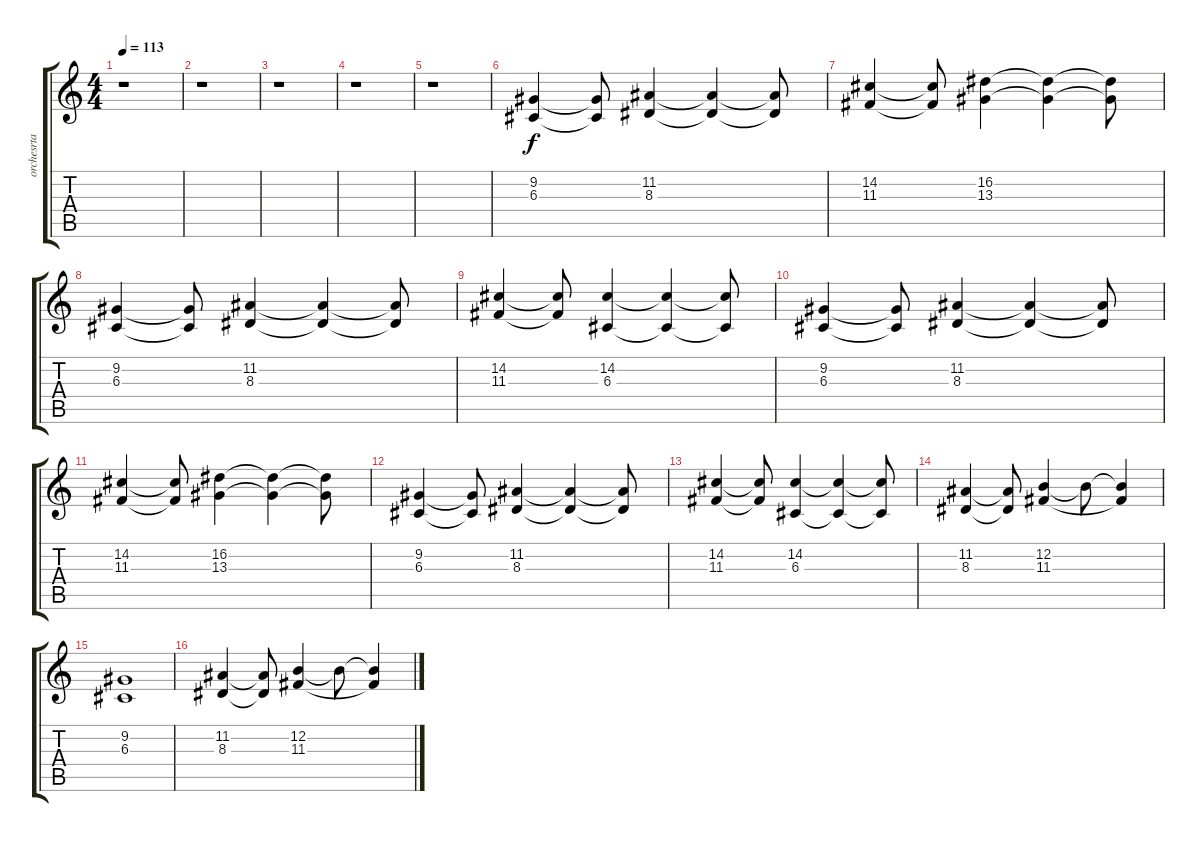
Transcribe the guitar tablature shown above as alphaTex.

\track ("orchesrta" "orchesrta") {instrument choiraahs}
\staff {score tabs}
\tuning (E4 B3 G3 D3 A2 E2) {hide}
\ts (4 4)
\tempo 113
\clef g2
\ks c
r.1{dy f} |
r.1 |
r.1 |
r.1 |
r.1 |
(9.2 6.3).4 (9.2{t} 6.3{t}).8 (11.2 8.3).4 (11.2{t} 8.3{t}).4 (11.2{t} 8.3{t}).8 |
(14.2 11.3).4 (14.2{t} 11.3{t}).8 (16.2 13.3).4 (16.2{t} 13.3{t}).4 (16.2{t} 13.3{t}).8 |
(9.2 6.3).4 (9.2{t} 6.3{t}).8 (11.2 8.3).4 (11.2{t} 8.3{t}).4 (11.2{t} 8.3{t}).8 |
(14.2 11.3).4 (14.2{t} 11.3{t}).8 (14.2 6.3).4 (14.2{t} 6.3{t}).4 (14.2{t} 6.3{t}).8 |
(9.2 6.3).4 (9.2{t} 6.3{t}).8 (11.2 8.3).4 (11.2{t} 8.3{t}).4 (11.2{t} 8.3{t}).8 |
(14.2 11.3).4 (14.2{t} 11.3{t}).8 (16.2 13.3).4 (16.2{t} 13.3{t}).4 (16.2{t} 13.3{t}).8 |
(9.2 6.3).4 (9.2{t} 6.3{t}).8 (11.2 8.3).4 (11.2{t} 8.3{t}).4 (11.2{t} 8.3{t}).8 |
(14.2 11.3).4 (14.2{t} 11.3{t}).8 (14.2 6.3).4 (14.2{t} 6.3{t}).4 (14.2{t} 6.3{t}).8 |
(11.2 8.3).4 (11.2{t} 8.3{t}).8 (12.2 11.3).4 12.2{t}.8 (12.2{t} 11.3{t}).4 |
(9.2 6.3).1 |
(11.2 8.3).4 (11.2{t} 8.3{t}).8 (12.2 11.3).4 12.2{t}.8 (12.2{t} 11.3{t}).4
